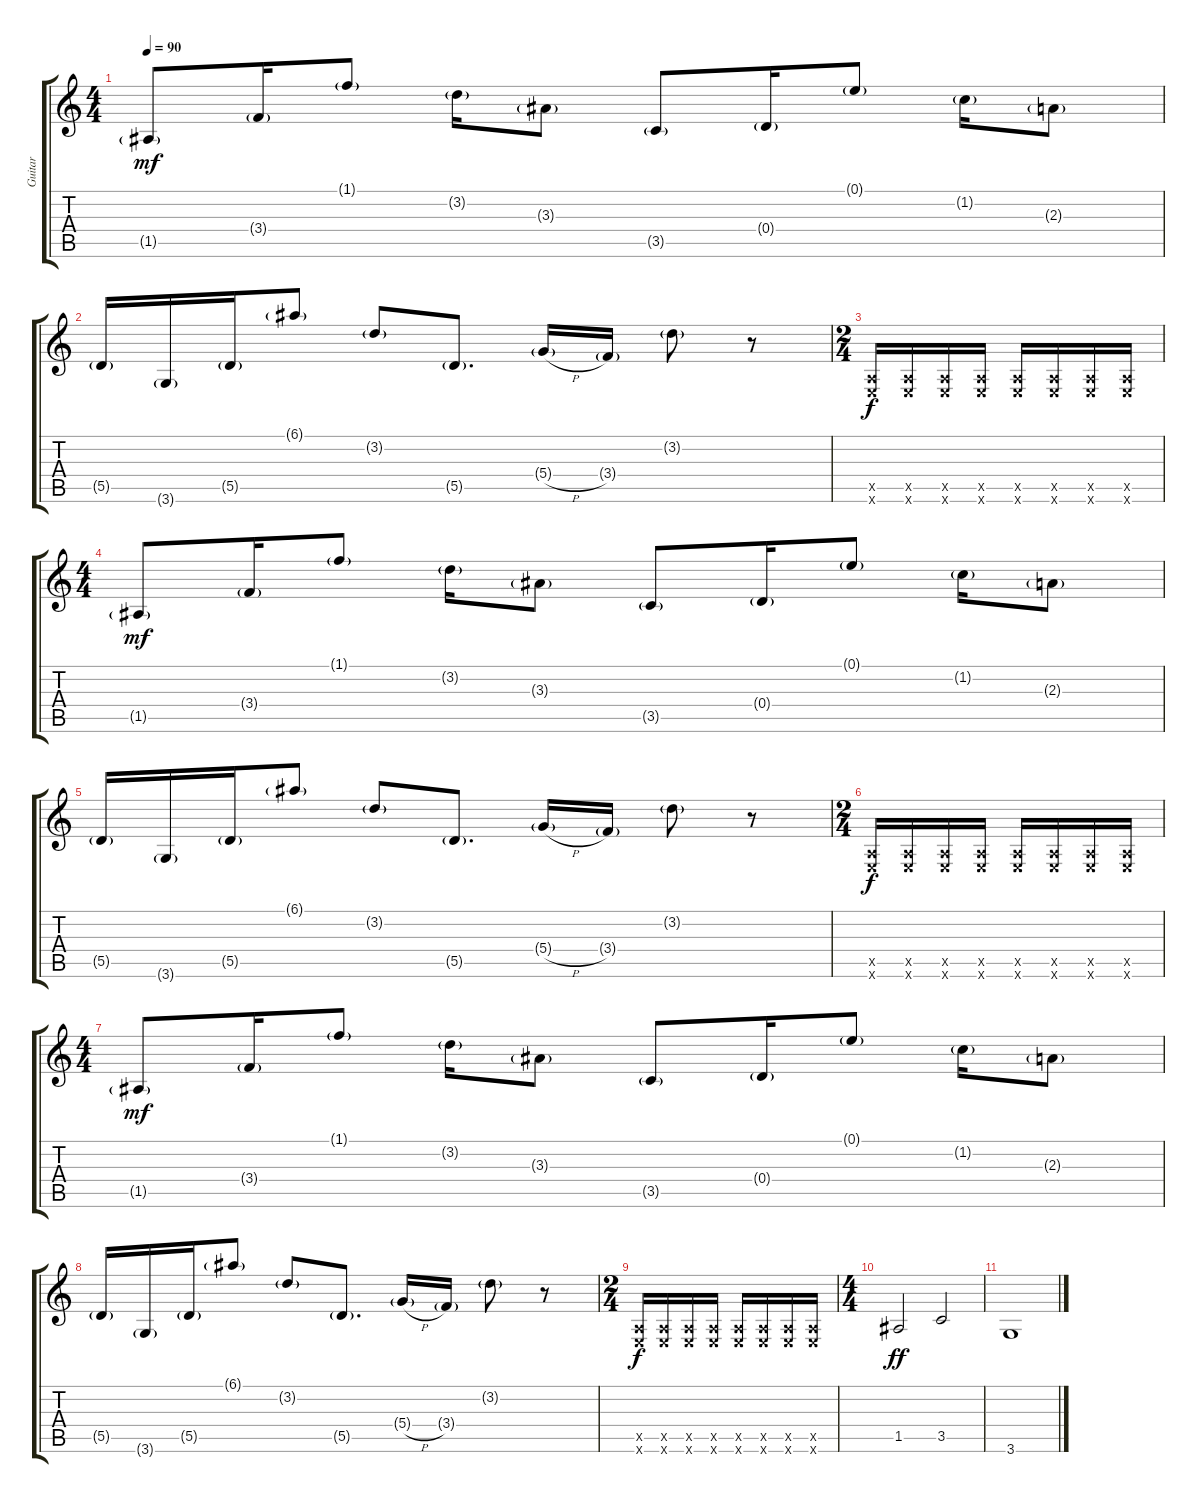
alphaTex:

\track ("Guitar" "Guitar") {instrument electricguitarjazz}
\staff {score tabs}
\tuning (E4 B3 G3 D3 A2 E2) {hide}
\ts (4 4)
\tempo 90
\clef g2
\ks c
1.5{g}.8{dy mf} 3.4{g}.16 1.1{g}.8 3.2{g}.16 3.3{g}.8 3.5{g}.8 0.4{g}.16 0.1{g}.8 1.2{g}.16 2.3{g}.8 |
5.5{g}.16 3.6{g}.16 5.5{g}.16 6.1{g}.8 3.2{g}.8 5.5{g}.8{d} 5.4{h g}.16 3.4{g}.16 3.2{g}.8 r.8 |
\ts (2 4)
(0.5{x} 0.6{x}).16{dy f} (0.5{x} 0.6{x}).16 (0.5{x} 0.6{x}).16 (0.5{x} 0.6{x}).16 (0.5{x} 0.6{x}).16 (0.5{x} 0.6{x}).16 (0.5{x} 0.6{x}).16 (0.5{x} 0.6{x}).16 |
\ts (4 4)
1.5{g}.8{dy mf} 3.4{g}.16 1.1{g}.8 3.2{g}.16 3.3{g}.8 3.5{g}.8 0.4{g}.16 0.1{g}.8 1.2{g}.16 2.3{g}.8 |
5.5{g}.16 3.6{g}.16 5.5{g}.16 6.1{g}.8 3.2{g}.8 5.5{g}.8{d} 5.4{h g}.16 3.4{g}.16 3.2{g}.8 r.8 |
\ts (2 4)
(0.5{x} 0.6{x}).16{dy f} (0.5{x} 0.6{x}).16 (0.5{x} 0.6{x}).16 (0.5{x} 0.6{x}).16 (0.5{x} 0.6{x}).16 (0.5{x} 0.6{x}).16 (0.5{x} 0.6{x}).16 (0.5{x} 0.6{x}).16 |
\ts (4 4)
1.5{g}.8{dy mf} 3.4{g}.16 1.1{g}.8 3.2{g}.16 3.3{g}.8 3.5{g}.8 0.4{g}.16 0.1{g}.8 1.2{g}.16 2.3{g}.8 |
5.5{g}.16 3.6{g}.16 5.5{g}.16 6.1{g}.8 3.2{g}.8 5.5{g}.8{d} 5.4{h g}.16 3.4{g}.16 3.2{g}.8 r.8 |
\ts (2 4)
(0.5{x} 0.6{x}).16{dy f} (0.5{x} 0.6{x}).16 (0.5{x} 0.6{x}).16 (0.5{x} 0.6{x}).16 (0.5{x} 0.6{x}).16 (0.5{x} 0.6{x}).16 (0.5{x} 0.6{x}).16 (0.5{x} 0.6{x}).16 |
\ts (4 4)
1.5.2{dy ff} 3.5.2 |
3.6.1
